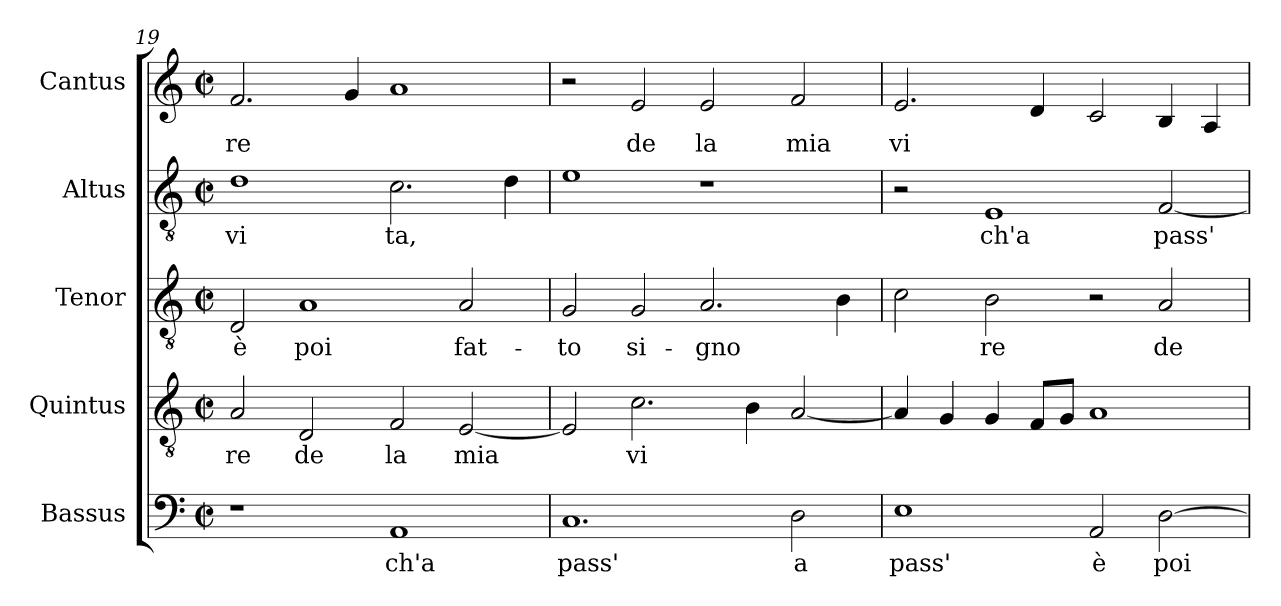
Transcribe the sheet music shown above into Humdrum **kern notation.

**kern	**text	**kern	**text	**kern	**text	**kern	**text	**kern	**text
*part5	*part5	*part4	*part4	*part3	*part3	*part2	*part2	*part1	*part1
*staff5	*staff5	*staff4	*staff4	*staff3	*staff3	*staff2	*staff2	*staff1	*staff1
*I"Bassus	*	*I"Quintus	*	*I"Tenor	*	*I"Altus	*	*I"Cantus	*
*clefF4	*	*clefGv2	*	*clefGv2	*	*clefGv2	*	*clefG2	*
*k[]	*	*k[]	*	*k[]	*	*k[]	*	*k[]	*
*C:	*	*C:	*	*C:	*	*C:	*	*C:	*
*M2/2	*	*M2/2	*	*M2/2	*	*M2/2	*	*M2/2	*
*met(c|)	*	*met(c|)	*	*met(c|)	*	*met(c|)	*	*met(c|)	*
=19	=19	=19	=19	=19	=19	=19	=19	=19	=19
!	!	!	!LO:LY:b	!	!LO:LY:b:cj	!	!LO:LY:b	!	!LO:LY:b:cj
1r	.	2A/	-re	2D/	è	1d	vi	2.f/	-re
!	!	!	!LO:LY:b	!	!LO:LY:b:cj	!	!	!	!
.	.	2D/	de	1A	poi	.	.	.	.
!	!	!	!	!	!	!	!	!	!LO:LY:b:cj
.	.	.	.	.	.	.	.	4g/	.
!	!LO:LY:b	!	!LO:LY:b	!	!	!	!LO:LY:b	!	!LO:LY:b:cj
1AA	ch'a	2F/	la	.	.	2.c\	ta,	1a	.
!	!	!	!LO:LY:b	!	!LO:LY:b:cj	!	!	!	!
.	.	[<2E/	mia	2A/	fat-	.	.	.	.
!	!	!	!	!	!	!	!LO:LY:b	!	!
.	.	.	.	.	.	4d\	.	.	.
=20	=20	=20	=20	=20	=20	=20	=20	=20	=20
!	!LO:LY:b	!	!LO:LY:b	!	!LO:LY:b:cj	!	!LO:LY:b	!	!
1.C	pass'	2E/]	.	2G/	-to	1e	.	2r	.
!	!	!	!LO:LY:b	!	!LO:LY:b:cj	!	!	!	!LO:LY:b:cj
.	.	2.c\	vi-	2G/	si-	.	.	2e/	de
!	!	!	!	!	!LO:LY:b:cj	!	!	!	!LO:LY:b:cj
.	.	.	.	2.A/	-gno-	1r	.	2e/	la
!	!	!	!LO:LY:b	!	!	!	!	!	!
.	.	4B\	--	.	.	.	.	.	.
!	!LO:LY:b	!	!LO:LY:b	!	!	!	!	!	!LO:LY:b:cj
2D\	a	[<2A/	--	.	.	.	.	2f/	mia
!	!	!	!	!	!LO:LY:b:cj	!	!	!	!
.	.	.	.	4B\	--	.	.	.	.
!!LO:LB:g=z
=21	=21	=21	=21	=21	=21	=21	=21	=21	=21
!	!LO:LY:b	!	!LO:LY:b	!	!LO:LY:b:cj	!	!	!	!LO:LY:b:cj
1E	pass'	4A/]	--	2c\	--	2r	.	2.e/	vi
!	!	!	!LO:LY:b	!	!	!	!	!	!
.	.	4G/	--	.	.	.	.	.	.
!	!	!	!LO:LY:b	!	!LO:LY:b:cj	!	!LO:LY:b	!	!
.	.	4G/	--	2B\	-re	1E	ch'a	.	.
!	!	!	!LO:LY:b	!	!	!	!	!	!LO:LY:b:cj
.	.	8F/L	--	.	.	.	.	4d/	.
!	!	!	!LO:LY:b	!	!	!	!	!	!
.	.	8G/J	--	.	.	.	.	.	.
!	!LO:LY:b	!	!LO:LY:b	!	!	!	!	!	!LO:LY:b:cj
2AA/	è	1A	--	2r	.	.	.	2c/	.
!	!LO:LY:b	!	!	!	!LO:LY:b:cj	!	!LO:LY:b	!	!LO:LY:b:cj
[>2D\	poi	.	.	2A/	de	[<2F/	pass'	4B/	.
!	!	!	!	!	!	!	!	!	!LO:LY:b:cj
.	.	.	.	.	.	.	.	4A/	.
=	=	=	=	=	=	=	=	=	=
*-	*-	*-	*-	*-	*-	*-	*-	*-	*-
